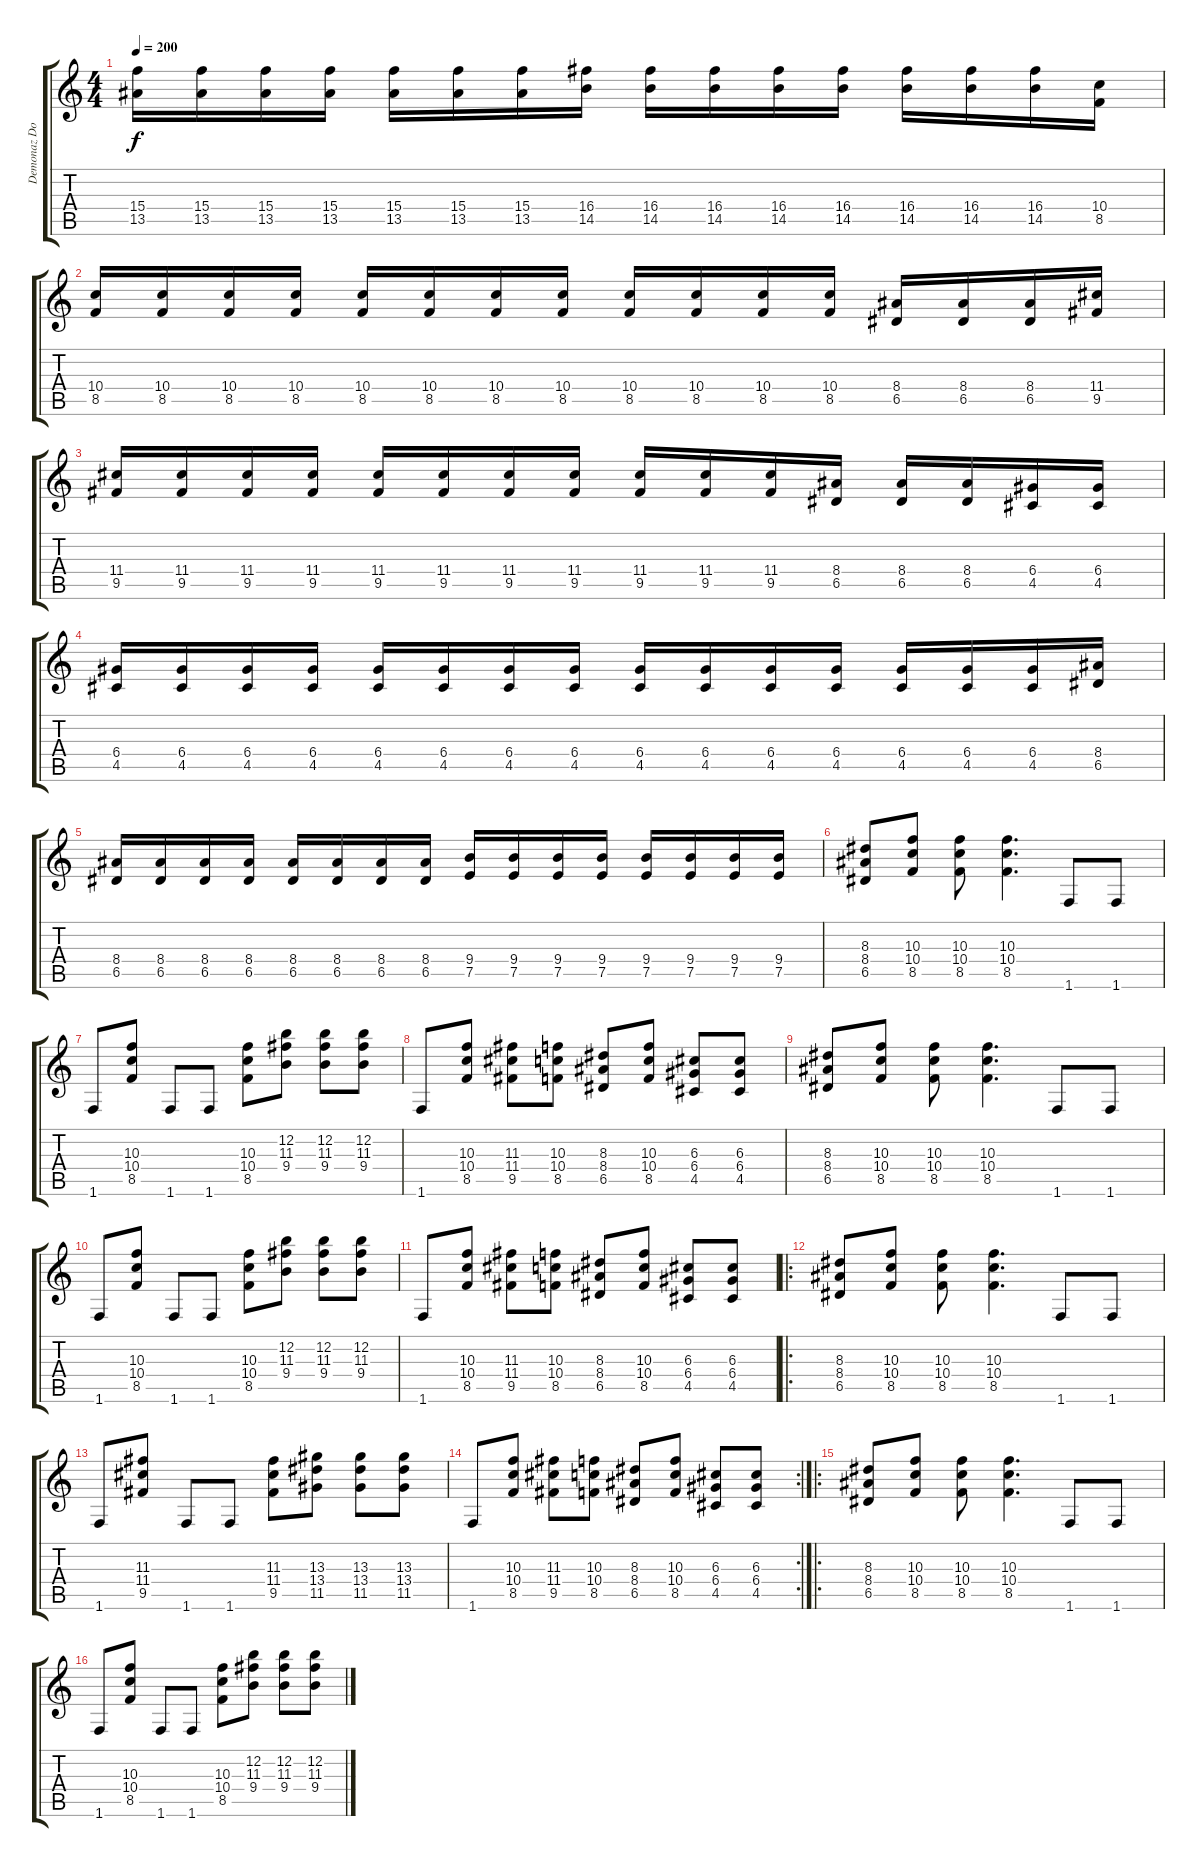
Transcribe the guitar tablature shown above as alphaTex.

\track ("Demonaz Doom Occulta" "Demonaz Do") {instrument distortionguitar}
\staff {score tabs}
\tuning (E4 B3 G3 D3 A2 E2) {hide}
\ts (4 4)
\tempo 200
\clef g2
\ks c
(15.4 13.5).16{dy f} (15.4 13.5).16 (15.4 13.5).16 (15.4 13.5).16 (15.4 13.5).16 (15.4 13.5).16 (15.4 13.5).16 (16.4 14.5).16 (16.4 14.5).16 (16.4 14.5).16 (16.4 14.5).16 (16.4 14.5).16 (16.4 14.5).16 (16.4 14.5).16 (16.4 14.5).16 (10.4 8.5).16 |
(10.4 8.5).16 (10.4 8.5).16 (10.4 8.5).16 (10.4 8.5).16 (10.4 8.5).16 (10.4 8.5).16 (10.4 8.5).16 (10.4 8.5).16 (10.4 8.5).16 (10.4 8.5).16 (10.4 8.5).16 (10.4 8.5).16 (8.4 6.5).16 (8.4 6.5).16 (8.4 6.5).16 (11.4 9.5).16 |
(11.4 9.5).16 (11.4 9.5).16 (11.4 9.5).16 (11.4 9.5).16 (11.4 9.5).16 (11.4 9.5).16 (11.4 9.5).16 (11.4 9.5).16 (11.4 9.5).16 (11.4 9.5).16 (11.4 9.5).16 (8.4 6.5).16 (8.4 6.5).16 (8.4 6.5).16 (6.4 4.5).16 (6.4 4.5).16 |
(6.4 4.5).16 (6.4 4.5).16 (6.4 4.5).16 (6.4 4.5).16 (6.4 4.5).16 (6.4 4.5).16 (6.4 4.5).16 (6.4 4.5).16 (6.4 4.5).16 (6.4 4.5).16 (6.4 4.5).16 (6.4 4.5).16 (6.4 4.5).16 (6.4 4.5).16 (6.4 4.5).16 (8.4 6.5).16 |
(8.4 6.5).16 (8.4 6.5).16 (8.4 6.5).16 (8.4 6.5).16 (8.4 6.5).16 (8.4 6.5).16 (8.4 6.5).16 (8.4 6.5).16 (9.4 7.5).16 (9.4 7.5).16 (9.4 7.5).16 (9.4 7.5).16 (9.4 7.5).16 (9.4 7.5).16 (9.4 7.5).16 (9.4 7.5).16 |
(8.3 8.4 6.5).8 (10.3 10.4 8.5).8 (10.3 10.4 8.5).8 (10.3 10.4 8.5).4{d} 1.6.8 1.6.8 |
1.6.8 (10.3 10.4 8.5).8 1.6.8 1.6.8 (10.3 10.4 8.5).8 (12.2 11.3 9.4).8 (12.2 11.3 9.4).8 (12.2 11.3 9.4).8 |
1.6.8 (10.3 10.4 8.5).8 (11.3 11.4 9.5).8 (10.3 10.4 8.5).8 (8.3 8.4 6.5).8 (10.3 10.4 8.5).8 (6.3 6.4 4.5).8 (6.3 6.4 4.5).8 |
(8.3 8.4 6.5).8 (10.3 10.4 8.5).8 (10.3 10.4 8.5).8 (10.3 10.4 8.5).4{d} 1.6.8 1.6.8 |
1.6.8 (10.3 10.4 8.5).8 1.6.8 1.6.8 (10.3 10.4 8.5).8 (12.2 11.3 9.4).8 (12.2 11.3 9.4).8 (12.2 11.3 9.4).8 |
1.6.8 (10.3 10.4 8.5).8 (11.3 11.4 9.5).8 (10.3 10.4 8.5).8 (8.3 8.4 6.5).8 (10.3 10.4 8.5).8 (6.3 6.4 4.5).8 (6.3 6.4 4.5).8 |
\ro
(8.3 8.4 6.5).8 (10.3 10.4 8.5).8 (10.3 10.4 8.5).8 (10.3 10.4 8.5).4{d} 1.6.8 1.6.8 |
1.6.8 (11.3 11.4 9.5).8 1.6.8 1.6.8 (11.3 11.4 9.5).8 (13.3 13.4 11.5).8 (13.3 13.4 11.5).8 (13.3 13.4 11.5).8 |
\rc 2
1.6.8 (10.3 10.4 8.5).8 (11.3 11.4 9.5).8 (10.3 10.4 8.5).8 (8.3 8.4 6.5).8 (10.3 10.4 8.5).8 (6.3 6.4 4.5).8 (6.3 6.4 4.5).8 |
\ro
(8.3 8.4 6.5).8 (10.3 10.4 8.5).8 (10.3 10.4 8.5).8 (10.3 10.4 8.5).4{d} 1.6.8 1.6.8 |
1.6.8 (10.3 10.4 8.5).8 1.6.8 1.6.8 (10.3 10.4 8.5).8 (12.2 11.3 9.4).8 (12.2 11.3 9.4).8 (12.2 11.3 9.4).8
